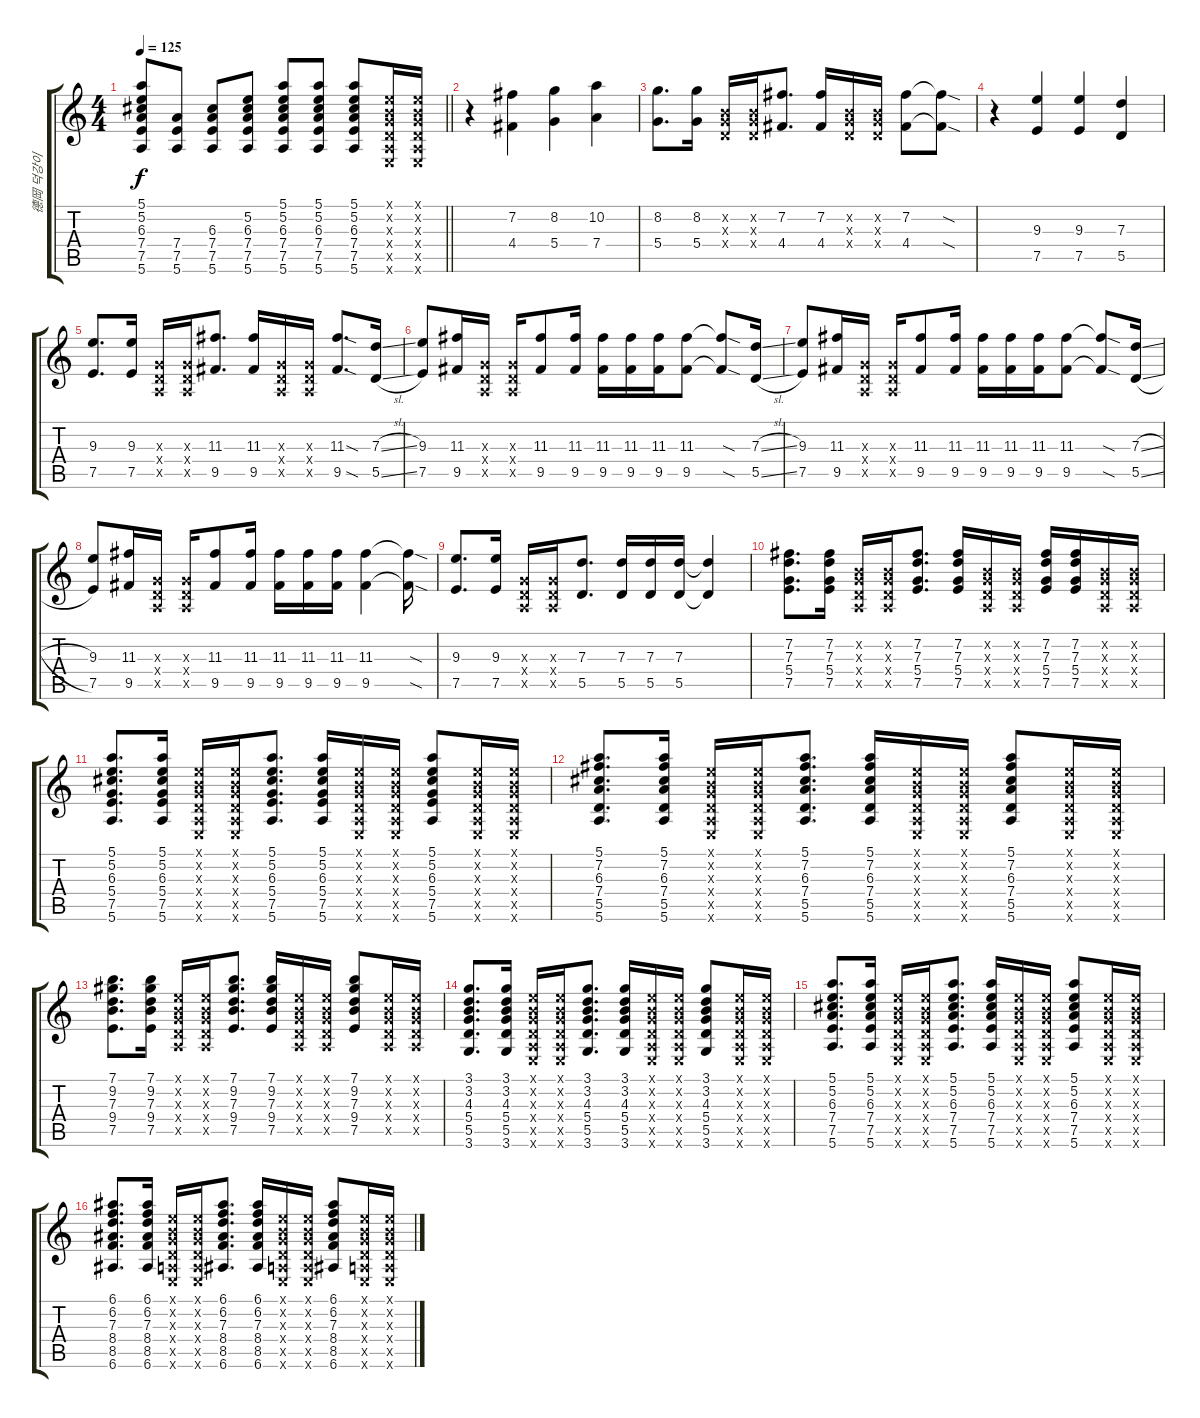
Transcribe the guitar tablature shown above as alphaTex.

\track ("德岡 덕강이" "德岡 덕강이") {instrument acousticguitarsteel}
\staff {score tabs}
\tuning (E4 B3 G3 D3 A2 E2) {hide}
\ts (4 4)
\tempo 125
\clef g2
\barLineRight lightlight
\ks c
(5.1{t} 5.2{t} 6.3{t} 7.4{t} 7.5{t} 5.6{t}).8{dy f} (7.4 7.5 5.6).8 (6.3 7.4 7.5 5.6).8 (5.2 6.3 7.4 7.5 5.6).8 (5.1 5.2 6.3 7.4 7.5 5.6).8 (5.1 5.2 6.3 7.4 7.5 5.6).8 (5.1 5.2 6.3 7.4 7.5 5.6).8 (0.1{x} 0.2{x} 0.3{x} 0.4{x} 0.5{x} 0.6{x}).16 (0.1{x} 0.2{x} 0.3{x} 0.4{x} 0.5{x} 0.6{x}).16 |
r.4 (7.2 4.4).4 (8.2 5.4).4 (10.2 7.4).4 |
(8.2 5.4).8{d} (8.2 5.4).16 (0.2{x} 0.3{x} 0.4{x}).16 (0.2{x} 0.3{x} 0.4{x}).16 (7.2 4.4).8{d} (7.2 4.4).16 (0.2{x} 0.3{x} 0.4{x}).16 (0.2{x} 0.3{x} 0.4{x}).16 (7.2 4.4).8 (7.2{sod t} 4.4{sod t}).8 |
r.4 (9.3 7.5).4 (9.3 7.5).4 (7.3 5.5).4 |
(9.3 7.5).8{d} (9.3 7.5).16 (0.3{x} 0.4{x} 0.5{x}).16 (0.3{x} 0.4{x} 0.5{x}).16 (11.3 9.5).8{d} (11.3 9.5).16 (0.3{x} 0.4{x} 0.5{x}).16 (0.3{x} 0.4{x} 0.5{x}).16 (11.3{sod} 9.5{sod}).8{d} (7.3{sl} 5.5{sl}).16 |
(9.3 7.5).8 (11.3 9.5).16 (0.3{x} 0.4{x} 0.5{x}).16 (0.3{x} 0.4{x} 0.5{x}).16 (11.3 9.5).8 (11.3 9.5).16 (11.3 9.5).16 (11.3 9.5).16 (11.3 9.5).16 (11.3 9.5).8 (11.3{sod t} 9.5{sod t}).8 (7.3{sl} 5.5{sl}).16 |
(9.3 7.5).8 (11.3 9.5).16 (0.3{x} 0.4{x} 0.5{x}).16 (0.3{x} 0.4{x} 0.5{x}).16 (11.3 9.5).8 (11.3 9.5).16 (11.3 9.5).16 (11.3 9.5).16 (11.3 9.5).16 (11.3 9.5).8 (11.3{sod t} 9.5{sod t}).8 (7.3{sl} 5.5{sl}).16 |
(9.3 7.5).8 (11.3 9.5).16 (0.3{x} 0.4{x} 0.5{x}).16 (0.3{x} 0.4{x} 0.5{x}).16 (11.3 9.5).8 (11.3 9.5).16 (11.3 9.5).16 (11.3 9.5).16 (11.3 9.5).16 (11.3 9.5).4 (11.3{sod t} 9.5{sod t}).16 |
(9.3 7.5).8{d} (9.3 7.5).16 (0.3{x} 0.4{x} 0.5{x}).16 (0.3{x} 0.4{x} 0.5{x}).16 (7.3 5.5).8{d} (7.3 5.5).16 (7.3 5.5).16 (7.3 5.5).16 (7.3{t} 5.5{t}).4 |
(7.2 7.3 5.4 7.5).8{d} (7.2 7.3 5.4 7.5).16 (0.2{x} 0.3{x} 0.4{x} 0.5{x}).16 (0.2{x} 0.3{x} 0.4{x} 0.5{x}).16 (7.2 7.3 5.4 7.5).8{d} (7.2 7.3 5.4 7.5).16 (0.2{x} 0.3{x} 0.4{x} 0.5{x}).16 (0.2{x} 0.3{x} 0.4{x} 0.5{x}).16 (7.2 7.3 5.4 7.5).16 (7.2 7.3 5.4 7.5).16 (0.2{x} 0.3{x} 0.4{x} 0.5{x}).16 (0.2{x} 0.3{x} 0.4{x} 0.5{x}).16 |
(5.1 5.2 6.3 5.4 7.5 5.6).8{d} (5.1 5.2 6.3 5.4 7.5 5.6).16 (0.1{x} 0.2{x} 0.3{x} 0.4{x} 0.5{x} 0.6{x}).16 (0.1{x} 0.2{x} 0.3{x} 0.4{x} 0.5{x} 0.6{x}).16 (5.1 5.2 6.3 5.4 7.5 5.6).8{d} (5.1 5.2 6.3 5.4 7.5 5.6).16 (0.1{x} 0.2{x} 0.3{x} 0.4{x} 0.5{x} 0.6{x}).16 (0.1{x} 0.2{x} 0.3{x} 0.4{x} 0.5{x} 0.6{x}).16 (5.1 5.2 6.3 5.4 7.5 5.6).8 (0.1{x} 0.2{x} 0.3{x} 0.4{x} 0.5{x} 0.6{x}).16 (0.1{x} 0.2{x} 0.3{x} 0.4{x} 0.5{x} 0.6{x}).16 |
(5.1 7.2 6.3 7.4 5.5 5.6).8{d} (5.1 7.2 6.3 7.4 5.5 5.6).16 (0.1{x} 0.2{x} 0.3{x} 0.4{x} 0.5{x} 0.6{x}).16 (0.1{x} 0.2{x} 0.3{x} 0.4{x} 0.5{x} 0.6{x}).16 (5.1 7.2 6.3 7.4 5.5 5.6).8{d} (5.1 7.2 6.3 7.4 5.5 5.6).16 (0.1{x} 0.2{x} 0.3{x} 0.4{x} 0.5{x} 0.6{x}).16 (0.1{x} 0.2{x} 0.3{x} 0.4{x} 0.5{x} 0.6{x}).16 (5.1 7.2 6.3 7.4 5.5 5.6).8 (0.1{x} 0.2{x} 0.3{x} 0.4{x} 0.5{x} 0.6{x}).16 (0.1{x} 0.2{x} 0.3{x} 0.4{x} 0.5{x} 0.6{x}).16 |
(7.1 9.2 7.3 9.4 7.5).8{d} (7.1 9.2 7.3 9.4 7.5).16 (0.1{x} 0.2{x} 0.3{x} 0.4{x} 0.5{x}).16 (0.1{x} 0.2{x} 0.3{x} 0.4{x} 0.5{x}).16 (7.1 9.2 7.3 9.4 7.5).8{d} (7.1 9.2 7.3 9.4 7.5).16 (0.1{x} 0.2{x} 0.3{x} 0.4{x} 0.5{x}).16 (0.1{x} 0.2{x} 0.3{x} 0.4{x} 0.5{x}).16 (7.1 9.2 7.3 9.4 7.5).8 (0.1{x} 0.2{x} 0.3{x} 0.4{x} 0.5{x}).16 (0.1{x} 0.2{x} 0.3{x} 0.4{x} 0.5{x}).16 |
(3.1 3.2 4.3 5.4 5.5 3.6).8{d} (3.1 3.2 4.3 5.4 5.5 3.6).16 (0.1{x} 0.2{x} 0.3{x} 0.4{x} 0.5{x} 0.6{x}).16 (0.1{x} 0.2{x} 0.3{x} 0.4{x} 0.5{x} 0.6{x}).16 (3.1 3.2 4.3 5.4 5.5 3.6).8{d} (3.1 3.2 4.3 5.4 5.5 3.6).16 (0.1{x} 0.2{x} 0.3{x} 0.4{x} 0.5{x} 0.6{x}).16 (0.1{x} 0.2{x} 0.3{x} 0.4{x} 0.5{x} 0.6{x}).16 (3.1 3.2 4.3 5.4 5.5 3.6).8 (0.1{x} 0.2{x} 0.3{x} 0.4{x} 0.5{x} 0.6{x}).16 (0.1{x} 0.2{x} 0.3{x} 0.4{x} 0.5{x} 0.6{x}).16 |
(5.1 5.2 6.3 7.4 7.5 5.6).8{d} (5.1 5.2 6.3 7.4 7.5 5.6).16 (0.1{x} 0.2{x} 0.3{x} 0.4{x} 0.5{x} 0.6{x}).16 (0.1{x} 0.2{x} 0.3{x} 0.4{x} 0.5{x} 0.6{x}).16 (5.1 5.2 6.3 7.4 7.5 5.6).8{d} (5.1 5.2 6.3 7.4 7.5 5.6).16 (0.1{x} 0.2{x} 0.3{x} 0.4{x} 0.5{x} 0.6{x}).16 (0.1{x} 0.2{x} 0.3{x} 0.4{x} 0.5{x} 0.6{x}).16 (5.1 5.2 6.3 7.4 7.5 5.6).8 (0.1{x} 0.2{x} 0.3{x} 0.4{x} 0.5{x} 0.6{x}).16 (0.1{x} 0.2{x} 0.3{x} 0.4{x} 0.5{x} 0.6{x}).16 |
(6.1 6.2 7.3 8.4 8.5 6.6).8{d} (6.1 6.2 7.3 8.4 8.5 6.6).16 (0.1{x} 0.2{x} 0.3{x} 0.4{x} 0.5{x} 0.6{x}).16 (0.1{x} 0.2{x} 0.3{x} 0.4{x} 0.5{x} 0.6{x}).16 (6.1 6.2 7.3 8.4 8.5 6.6).8{d} (6.1 6.2 7.3 8.4 8.5 6.6).16 (0.1{x} 0.2{x} 0.3{x} 0.4{x} 0.5{x} 0.6{x}).16 (0.1{x} 0.2{x} 0.3{x} 0.4{x} 0.5{x} 0.6{x}).16 (6.1 6.2 7.3 8.4 8.5 6.6).8 (0.1{x} 0.2{x} 0.3{x} 0.4{x} 0.5{x} 0.6{x}).16 (0.1{x} 0.2{x} 0.3{x} 0.4{x} 0.5{x} 0.6{x}).16
